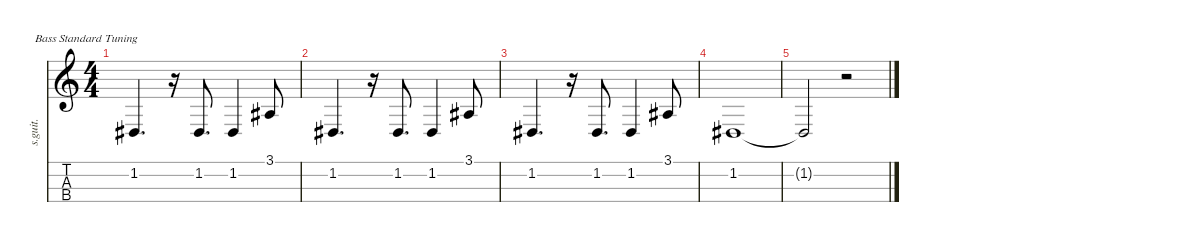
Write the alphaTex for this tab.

\defaultSystemsLayout 4
\hideDynamics
\bracketExtendMode nobrackets
\track ("Bass" "s.guit.") {instrument fretlessbass}
\staff {score tabs}
\tuning (G2 D2 A1 E1)
\ts (4 4)
\tempo (100 hide)
\clef g2
\ks c
1.2{acc #}.4{d dy f} r.16 1.2{acc #}.8{d} 1.2{acc #}.4 3.1{acc #}.8 |
1.2{acc #}.4{d} r.16 1.2{acc #}.8{d} 1.2{acc #}.4 3.1{acc #}.8 |
1.2{acc #}.4{d} r.16 1.2{acc #}.8{d} 1.2{acc #}.4 3.1{acc #}.8 |
1.2{acc #}.1 |
1.2{t}.2 r.2
